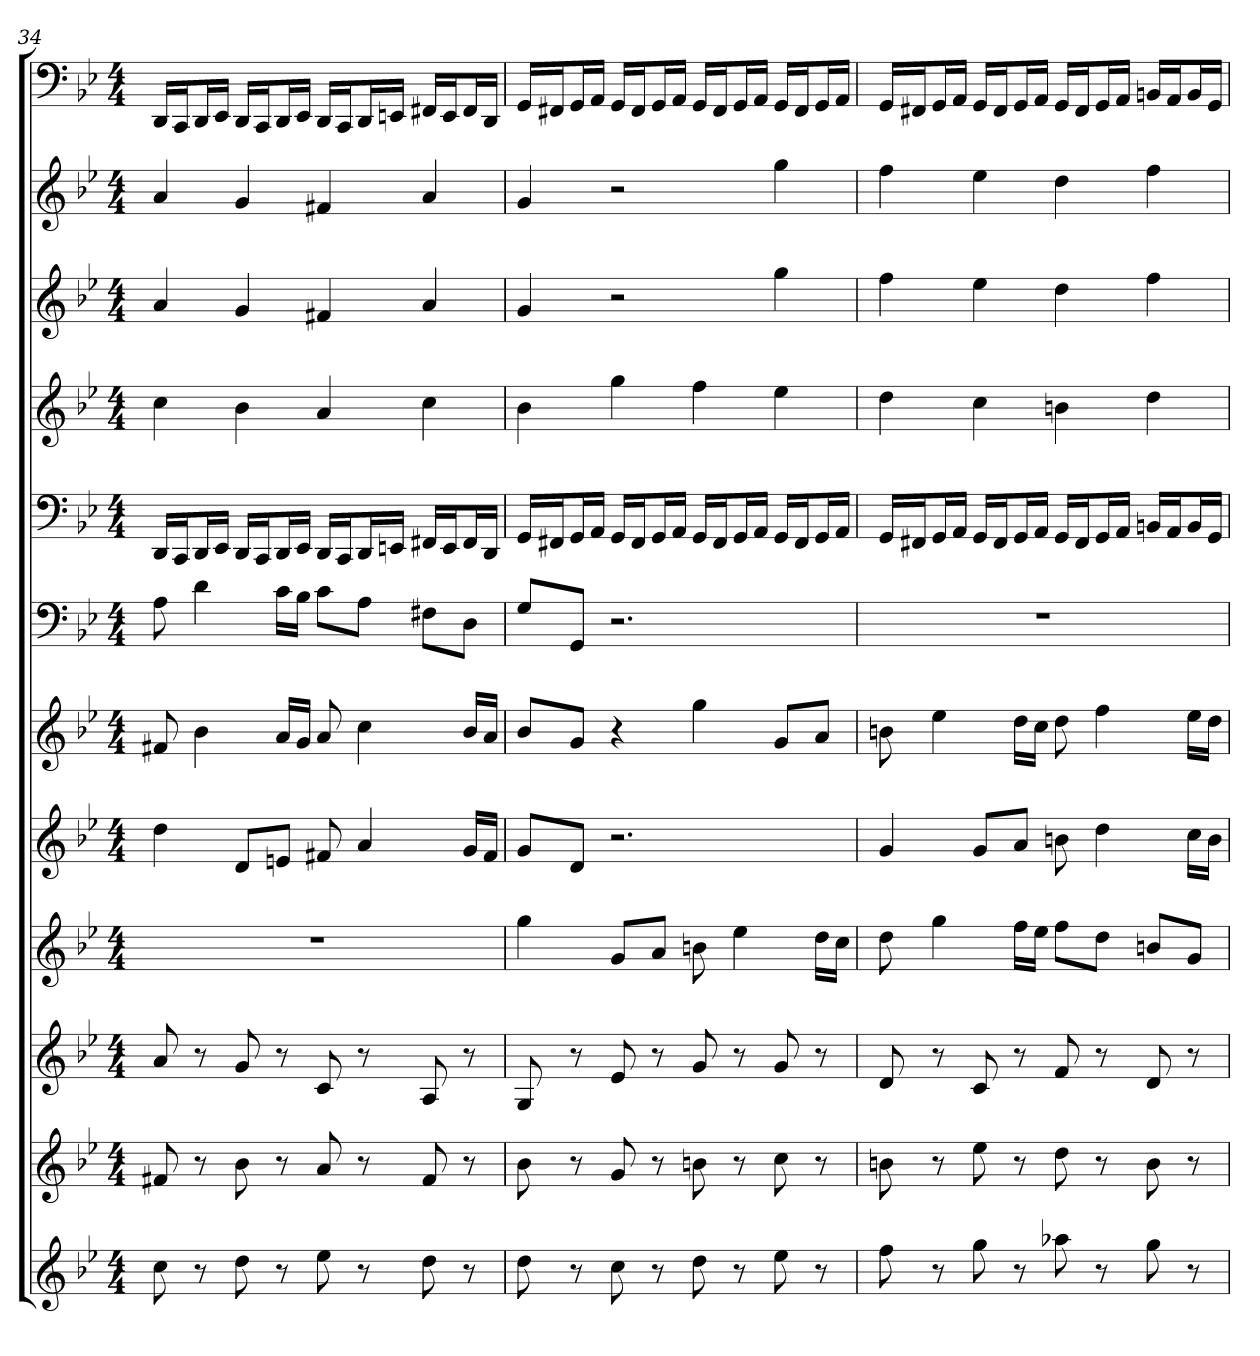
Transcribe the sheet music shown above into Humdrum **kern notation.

**kern	**kern	**kern	**kern	**kern	**kern	**kern	**kern	**kern	**kern	**kern	**kern
*part12	*part11	*part10	*part9	*part8	*part7	*part6	*part5	*part4	*part3	*part2	*part1
*staff12	*staff11	*staff10	*staff9	*staff8	*staff7	*staff6	*staff5	*staff4	*staff3	*staff2	*staff1
*clefG2	*clefG2	*clefG2	*clefG2	*clefG2	*clefG2	*clefF4	*clefF4	*clefG2	*clefG2	*clefG2	*clefF4
*k[b-e-]	*k[b-e-]	*k[b-e-]	*k[b-e-]	*k[b-e-]	*k[b-e-]	*k[b-e-]	*k[b-e-]	*k[b-e-]	*k[b-e-]	*k[b-e-]	*k[b-e-]
*g:	*g:	*g:	*g:	*g:	*g:	*g:	*g:	*g:	*g:	*g:	*g:
*M4/4	*M4/4	*M4/4	*M4/4	*M4/4	*M4/4	*M4/4	*M4/4	*M4/4	*M4/4	*M4/4	*M4/4
=34	=34	=34	=34	=34	=34	=34	=34	=34	=34	=34	=34
8cc	8f#X	8a	1r	4dd	8f#X	8A	16DD/LL	4cc	4a	4a	16DD/LL
.	.	.	.	.	.	.	16CC/J	.	.	.	16CC/J
8r	8r	8r	.	.	4b-	4d	16DD/L	.	.	.	16DD/L
.	.	.	.	.	.	.	16EE-/JJ	.	.	.	16EE-/JJ
8dd	8b-	8g	.	8d/L	.	.	16DD/LL	4b-	4g	4g	16DD/LL
.	.	.	.	.	.	.	16CC/J	.	.	.	16CC/J
8r	8r	8r	.	8en/J	16a/LL	16c\LL	16DD/L	.	.	.	16DD/L
.	.	.	.	.	16g/JJ	16B-\JJ	16EE-/JJ	.	.	.	16EE-/JJ
8ee-	8a	8c	.	8f#X	8a	8c\L	16DD/LL	4a	4f#X	4f#X	16DD/LL
.	.	.	.	.	.	.	16CC/J	.	.	.	16CC/J
8r	8r	8r	.	4a	4cc	8A\J	16DD/L	.	.	.	16DD/L
.	.	.	.	.	.	.	16EEn/JJ	.	.	.	16EEn/JJ
8dd	8f#	8A	.	.	.	8F#X\L	16FF#X/LL	4cc	4a	4a	16FF#X/LL
.	.	.	.	.	.	.	16EE/J	.	.	.	16EE/J
8r	8r	8r	.	16g/LL	16b-/LL	8D\J	16FF#/L	.	.	.	16FF#/L
.	.	.	.	16f#/JJ	16a/JJ	.	16DD/JJ	.	.	.	16DD/JJ
=35	=35	=35	=35	=35	=35	=35	=35	=35	=35	=35	=35
8dd	8b-	8G	4gg	8g/L	8b-/L	8G/L	16GG/LL	4b-	4g	4g	16GG/LL
.	.	.	.	.	.	.	16FF#X/J	.	.	.	16FF#X/J
8r	8r	8r	.	8d/J	8g/J	8GG/J	16GG/L	.	.	.	16GG/L
.	.	.	.	.	.	.	16AA/JJ	.	.	.	16AA/JJ
8cc	8g	8e-	8g/L	2.r	4r	2.r	16GG/LL	4gg	2r	2r	16GG/LL
.	.	.	.	.	.	.	16FF#/J	.	.	.	16FF#/J
8r	8r	8r	8a/J	.	.	.	16GG/L	.	.	.	16GG/L
.	.	.	.	.	.	.	16AA/JJ	.	.	.	16AA/JJ
8dd	8bn	8g	8bn	.	4gg	.	16GG/LL	4ff	.	.	16GG/LL
.	.	.	.	.	.	.	16FF#/J	.	.	.	16FF#/J
8r	8r	8r	4ee-	.	.	.	16GG/L	.	.	.	16GG/L
.	.	.	.	.	.	.	16AA/JJ	.	.	.	16AA/JJ
8ee-	8cc	8g	.	.	8g/L	.	16GG/LL	4ee-	4gg	4gg	16GG/LL
.	.	.	.	.	.	.	16FF#/J	.	.	.	16FF#/J
8r	8r	8r	16dd\LL	.	8a/J	.	16GG/L	.	.	.	16GG/L
.	.	.	16cc\JJ	.	.	.	16AA/JJ	.	.	.	16AA/JJ
=36	=36	=36	=36	=36	=36	=36	=36	=36	=36	=36	=36
8ff	8bn	8d	8dd	4g	8bn	1r	16GG/LL	4dd	4ff	4ff	16GG/LL
.	.	.	.	.	.	.	16FF#X/J	.	.	.	16FF#X/J
8r	8r	8r	4gg	.	4ee-	.	16GG/L	.	.	.	16GG/L
.	.	.	.	.	.	.	16AA/JJ	.	.	.	16AA/JJ
8gg	8ee-	8c	.	8g/L	.	.	16GG/LL	4cc	4ee-	4ee-	16GG/LL
.	.	.	.	.	.	.	16FF#/J	.	.	.	16FF#/J
8r	8r	8r	16ff\LL	8a/J	16dd\LL	.	16GG/L	.	.	.	16GG/L
.	.	.	16ee-\JJ	.	16cc\JJ	.	16AA/JJ	.	.	.	16AA/JJ
8aa-X	8dd	8f	8ff\L	8bn	8dd	.	16GG/LL	4bn	4dd	4dd	16GG/LL
.	.	.	.	.	.	.	16FF#/J	.	.	.	16FF#/J
8r	8r	8r	8dd\J	4dd	4ff	.	16GG/L	.	.	.	16GG/L
.	.	.	.	.	.	.	16AA/JJ	.	.	.	16AA/JJ
8gg	8b	8d	8bn/L	.	.	.	16BBn/LL	4dd	4ff	4ff	16BBn/LL
.	.	.	.	.	.	.	16AA/J	.	.	.	16AA/J
8r	8r	8r	8g/J	16cc\LL	16ee-\LL	.	16BB/L	.	.	.	16BB/L
.	.	.	.	16b\JJ	16dd\JJ	.	16GG/JJ	.	.	.	16GG/JJ
=	=	=	=	=	=	=	=	=	=	=	=
*-	*-	*-	*-	*-	*-	*-	*-	*-	*-	*-	*-
